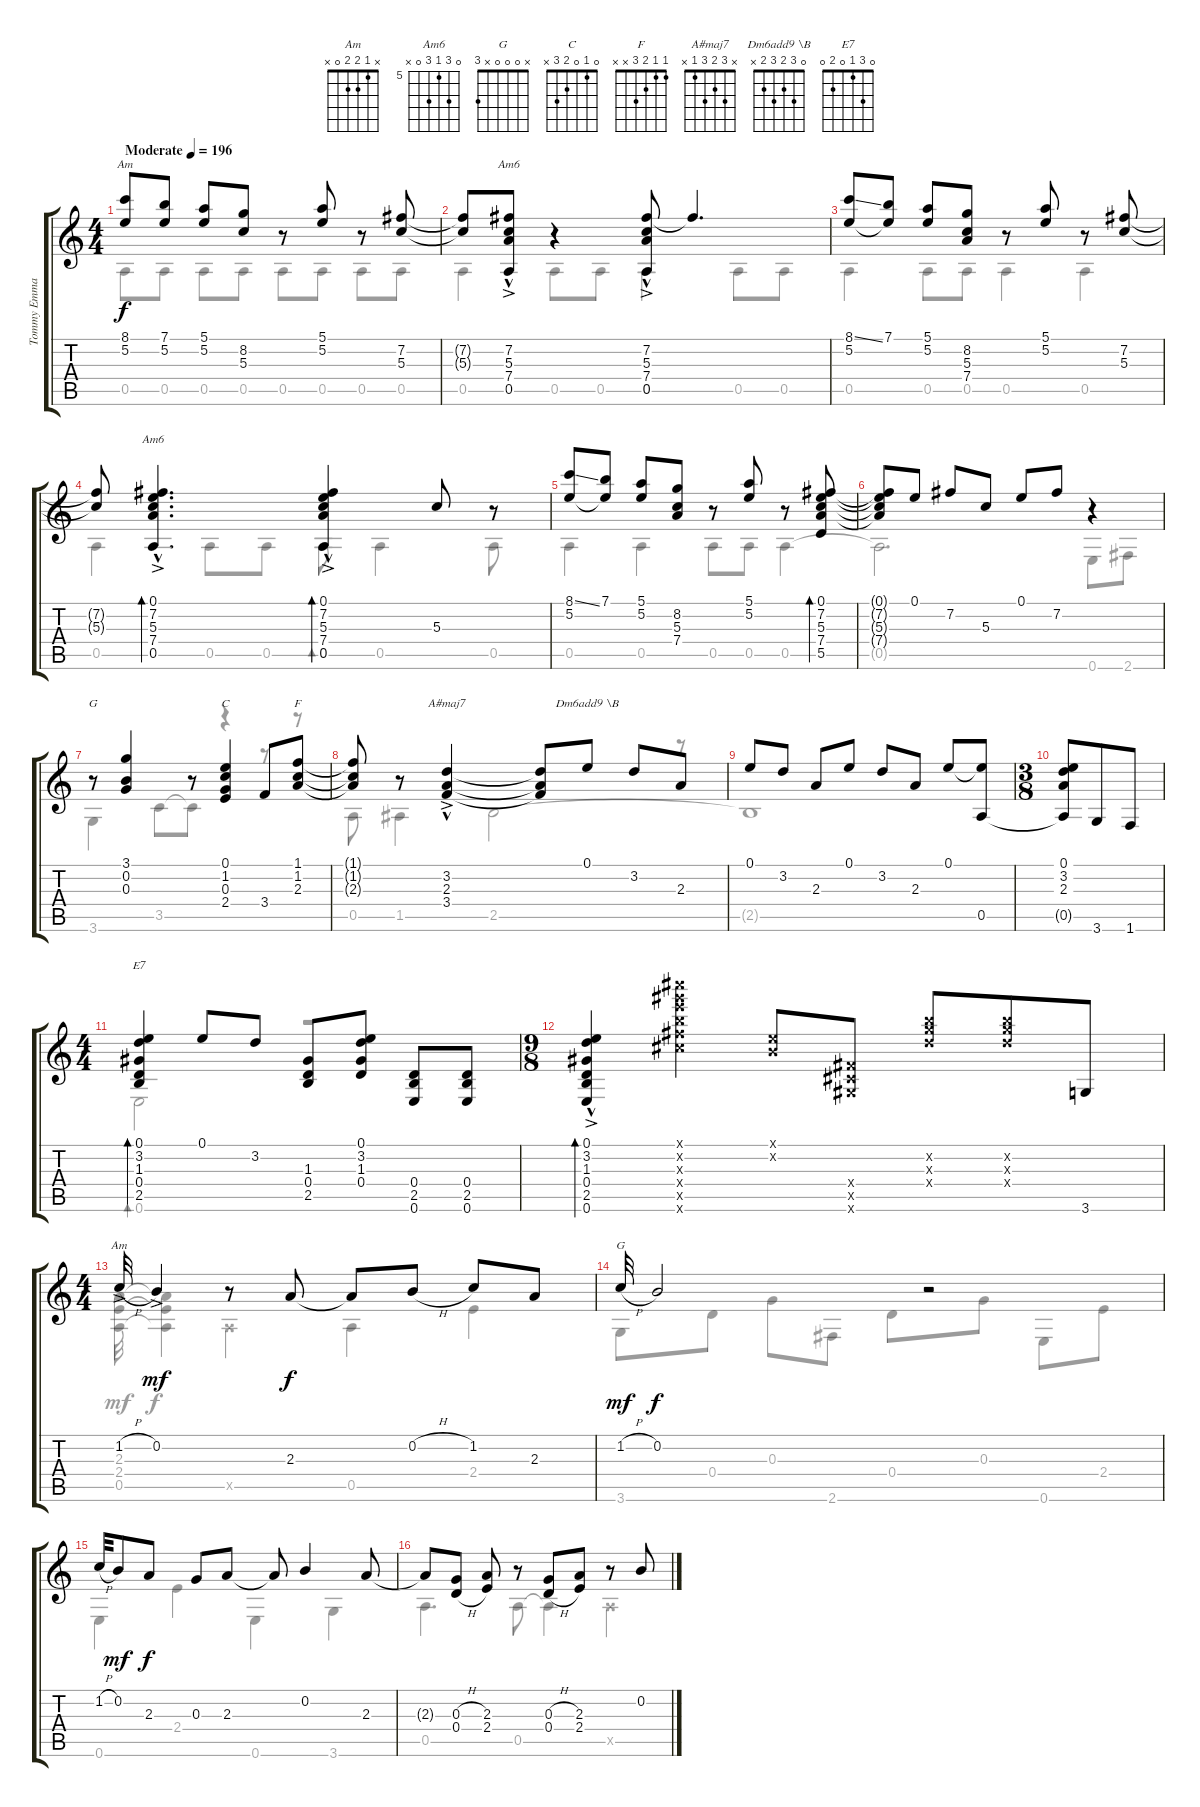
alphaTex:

\track ("Tommy Emmanuel" "Tommy Emma") {instrument acousticguitarsteel}
\staff {score tabs}
\tuning (E4 B3 G3 D3 A2 E2) {hide}
\chord ("Am" 5 5 5 7 0 x) {firstfret 5}
\chord ("Am6" x 7 5 7 x x) {firstfret 5}
\chord ("Am6" 0 7 5 7 0 x) {firstfret 5}
\chord ("G" 3 0 0 0 2 3)
\chord ("C" 0 1 0 2 3 x)
\chord ("F" 1 1 2 3 x x)
\chord ("A#maj7" x 3 2 3 1 x)
\chord ("Dm6add9 \\B" 0 3 2 3 2 x)
\chord ("E7" 0 3 1 0 2 0)
\chord ("Am" x 1 2 2 0 x)
\chord ("G" x 0 0 0 x 3)
\voice
\ts (4 4)
\tempo (196 "Moderate")
\clef g2
\ks c
(8.1 5.2).8{ch "Am" dy f instrument acousticguitarsteel} (7.1 5.2).8 (5.1 5.2).8 (8.2 5.3).8 r.8 (5.1 5.2).8 r.8 (7.2 5.3).8 |
(7.2{t} 5.3{t}).8 (7.2{hac} 5.3{hac} 7.4{hac} 0.5{ac}).8{ch "Am6"} r.4 (7.2{hac} 5.3{hac} 7.4{ac} 0.5{hac}).8 7.2{t}.4{d} |
(8.1{ss} 5.2).8 (7.1 5.2{t}).8 (5.1 5.2).8 (8.2 5.3 7.4).8 r.8 (5.1 5.2).8 r.8 (7.2 5.3).8 |
(7.2{t} 5.3{t}).8 (0.1{hac} 7.2{hac} 5.3{hac} 7.4{ac} 0.5{hac}).4{d bd 120 ch "Am6"} (0.1{hac} 7.2{hac} 5.3{ac} 7.4{hac} 0.5{hac}).4{bd 120} 5.3.8 r.8 |
(8.1{ss} 5.2).8 (7.1 5.2{t}).8 (5.1 5.2).8 (8.2 5.3 7.4).8 r.8 (5.1 5.2).8 r.8 (0.1 7.2 5.3 7.4 5.5).8{bd 120} |
(0.1{t} 7.2{t} 5.3{t} 7.4{t}).8 0.1.8 7.2.8 5.3.8 0.1.8 7.2.8 r.4 |
r.8{ch "G"} (3.1 0.2 0.3).4 r.8 (0.1 1.2 0.3 2.4).4{ch "C"} 3.4.8 (1.1 1.2 2.3).8{ch "F"} |
(1.1{t} 1.2{t} 2.3{t}).8 r.8 (3.2{ac} 2.3{hac} 3.4{hac}).4{ch "A#maj7"} (3.2{t} 2.3{t} 3.4{t}).8 0.1.8{ch "Dm6add9 \\B"} 3.2.8 2.3.8 |
0.1.8 3.2.8 2.3.8 0.1.8 3.2.8 2.3.8 0.1.8 (0.1{t} 0.5).8 |
\ts (3 8)
(0.1 3.2 2.3 0.5{t}).8 3.6.8 1.6.8 |
\ts (4 4)
(0.1 3.2 1.3 0.4 2.5).4{bd 120 ch "E7"} 0.1.8 3.2.8 (1.3 0.4 2.5).8 (0.1 3.2 1.3 0.4).8 (0.4 2.5 0.6).8 (0.4 2.5 0.6).8 |
\ts (9 8)
(0.1{hac} 3.2 1.3{ac} 0.4 2.5{hac} 0.6{hac}).4{bd 60} (21.1{x} 21.2{x} 21.3{x} 21.4{x} 21.5{x} 21.6{x}).4 (0.1{x} 0.2{x}).8 (4.4{x} 4.5{x} 4.6{x}).8 (12.2{x} 12.3{x} 12.4{x}).8 (12.2{x} 12.3{x} 12.4{x}).8 3.6.8 |
\ts (4 4)
1.2{h ac}.32{ch "Am"} 0.2{ac}.4{dy mf} r.8 2.3.8{dy f} 2.3{t}.8 0.2{h}.8 1.2.8 2.3.8 |
1.2{h}.32{ch "G" dy mf} 0.2.2{dy f} r.2 |
1.2{h}.32 0.2.8{dy mf} 2.3.8{dy f} 0.3.8 2.3.8 2.3{t}.8 0.2.4 2.3.8 |
2.3{t}.8 (0.3{h} 0.4{h}).8 (2.3 2.4).8 r.8 (0.3{h} 0.4{h}).8 (2.3 2.4).8 r.8 0.2.8
\voice
\clef g2
\ottava regular
\simile none
\ks c
0.5.8{dy f} 0.5.8 0.5.8 0.5.8 0.5.8 0.5.8 0.5.8 0.5.8 |
0.5.4 0.5.8 0.5.8 0.5.4 0.5.8 0.5.8 |
0.5.4 0.5.8 0.5.8 0.5.4 0.5.4 |
0.5.4 0.5.8 0.5.8 0.5.8{bd 120} 0.5.4 0.5.8 |
0.5.4 0.5.4 0.5.8 0.5.8 0.5.4 |
0.5{t}.2{d} 0.6.8 2.6.8 |
3.6.4 3.5.8 3.5{t}.8 r.4 r.8 r.8 |
0.5.8 1.5.4 2.5.2 r.8 |
2.5{t}.1 |
|
0.6.2{bd 120} r.2 |
|
(2.3 2.4 0.5).32{dy mf} (2.3{t} 2.4{t} 0.5{t}).4{dy f} 0.5{x}.4 0.5.4 2.4.4 |
3.6.8 0.4.8 0.3.8 2.6.8 0.4.8 0.3.8 0.6.8 2.4.8 |
0.6.4 2.4.4 0.6.4 3.6.4 |
0.5.4{d} 0.5.8 0.5{t}.4 0.5{x}.4
